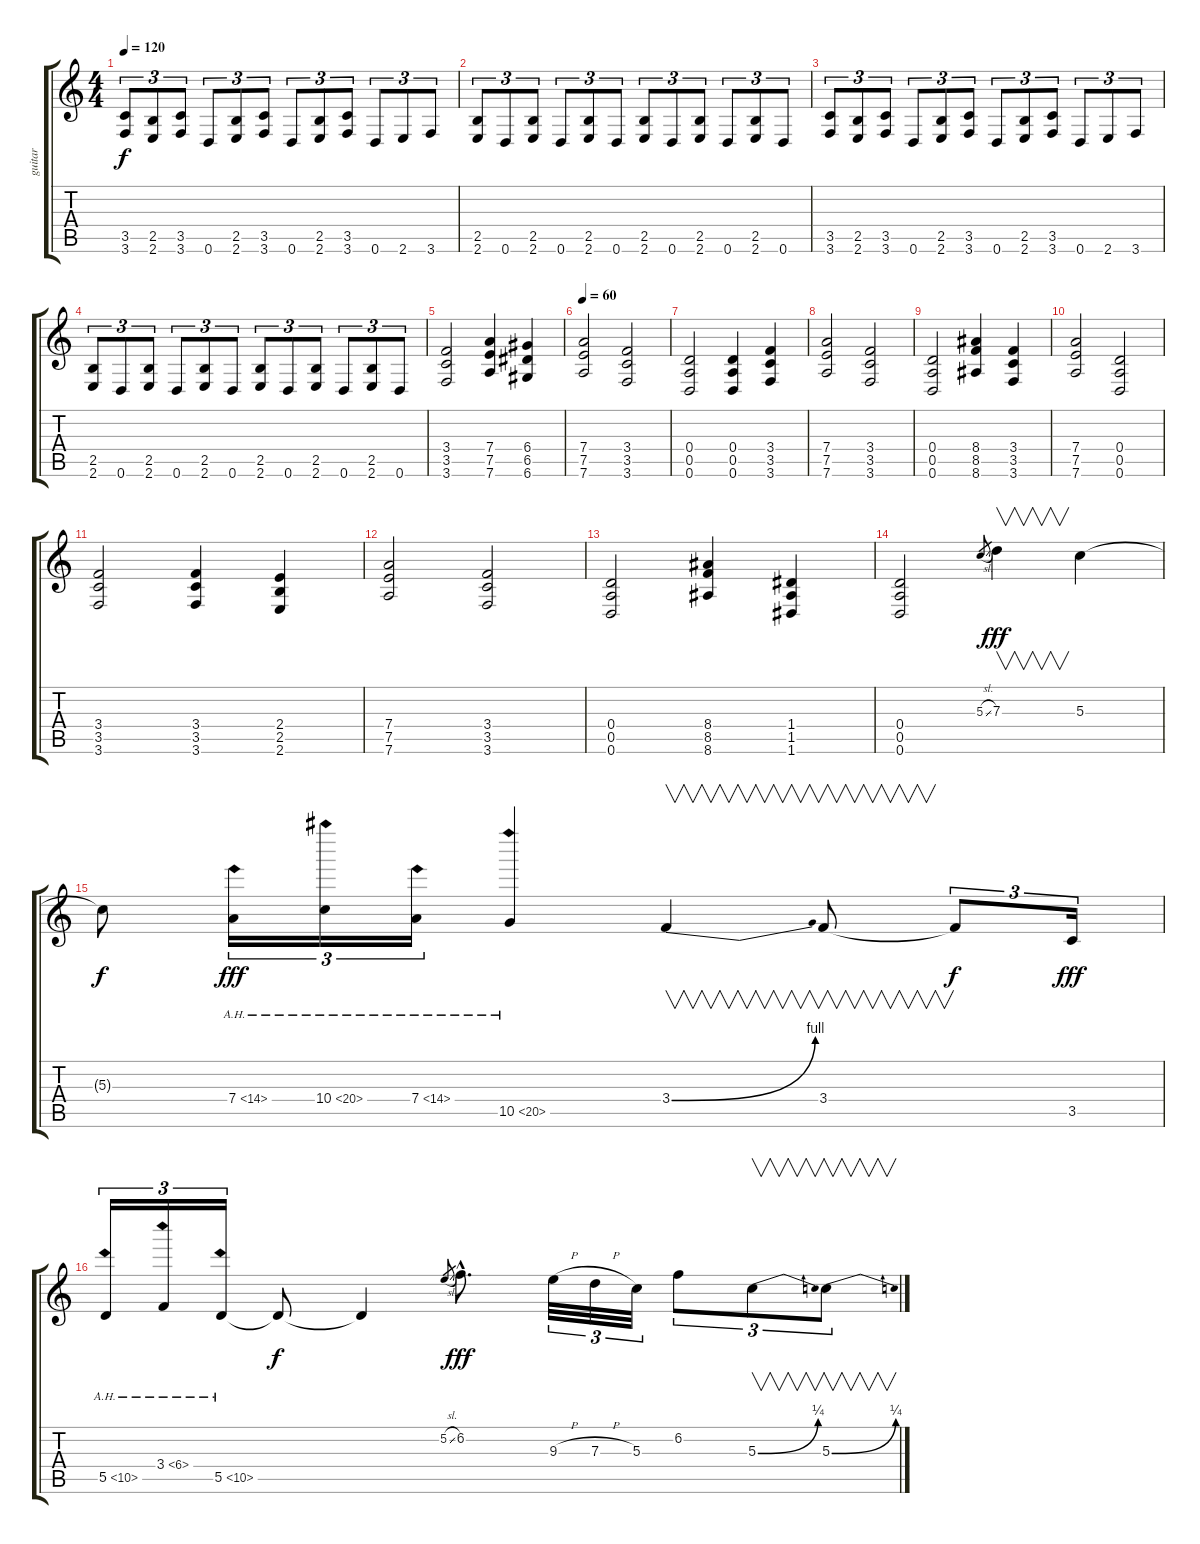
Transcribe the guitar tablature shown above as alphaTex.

\track ("guitar" "guitar") {instrument overdrivenguitar}
\staff {score tabs}
\tuning (E4 B3 G3 D3 A2 D2) {hide}
\ts (4 4)
\tempo 120
\clef g2
\ks c
(3.5 3.6).8{tu (3 2) dy f} (2.5 2.6).8{tu (3 2)} (3.5 3.6).8{tu (3 2)} 0.6.8{tu (3 2)} (2.5 2.6).8{tu (3 2)} (3.5 3.6).8{tu (3 2)} 0.6.8{tu (3 2)} (2.5 2.6).8{tu (3 2)} (3.5 3.6).8{tu (3 2)} 0.6.8{tu (3 2)} 2.6.8{tu (3 2)} 3.6.8{tu (3 2)} |
(2.5 2.6).8{tu (3 2)} 0.6.8{tu (3 2)} (2.5 2.6).8{tu (3 2)} 0.6.8{tu (3 2)} (2.5 2.6).8{tu (3 2)} 0.6.8{tu (3 2)} (2.5 2.6).8{tu (3 2)} 0.6.8{tu (3 2)} (2.5 2.6).8{tu (3 2)} 0.6.8{tu (3 2)} (2.5 2.6).8{tu (3 2)} 0.6.8{tu (3 2)} |
(3.5 3.6).8{tu (3 2)} (2.5 2.6).8{tu (3 2)} (3.5 3.6).8{tu (3 2)} 0.6.8{tu (3 2)} (2.5 2.6).8{tu (3 2)} (3.5 3.6).8{tu (3 2)} 0.6.8{tu (3 2)} (2.5 2.6).8{tu (3 2)} (3.5 3.6).8{tu (3 2)} 0.6.8{tu (3 2)} 2.6.8{tu (3 2)} 3.6.8{tu (3 2)} |
(2.5 2.6).8{tu (3 2)} 0.6.8{tu (3 2)} (2.5 2.6).8{tu (3 2)} 0.6.8{tu (3 2)} (2.5 2.6).8{tu (3 2)} 0.6.8{tu (3 2)} (2.5 2.6).8{tu (3 2)} 0.6.8{tu (3 2)} (2.5 2.6).8{tu (3 2)} 0.6.8{tu (3 2)} (2.5 2.6).8{tu (3 2)} 0.6.8{tu (3 2)} |
(3.4 3.5 3.6).2 (7.4 7.5 7.6).4 (6.4 6.5 6.6).4 |
\tempo 60
(7.4 7.5 7.6).2{volume 12} (3.4 3.5 3.6).2 |
(0.4 0.5 0.6).2 (0.4 0.5 0.6).4 (3.4 3.5 3.6).4 |
(7.4 7.5 7.6).2 (3.4 3.5 3.6).2 |
(0.4 0.5 0.6).2 (8.4 8.5 8.6).4 (3.4 3.5 3.6).4 |
(7.4 7.5 7.6).2 (0.4 0.5 0.6).2 |
(3.4 3.5 3.6).2 (3.4 3.5 3.6).4 (2.4 2.5 2.6).4 |
(7.4 7.5 7.6).2 (3.4 3.5 3.6).2 |
(0.4 0.5 0.6).2 (8.4 8.5 8.6).4 (1.4 1.5 1.6).4 |
(0.4 0.5 0.6).2{volume 15} 5.3{sl}.8{gr} 7.3.4{v dy fff volume 16} 5.3.4 |
5.3{t}.8{dy f} 7.4{ah 7}.16{tu (3 2) dy fff} 10.4{ah 10}.16{tu (3 2)} 7.4{ah 7}.16{tu (3 2)} 10.5{ah 10}.4 3.4{be (bend 0 0 60 4)}.4{v} 3.4.8{v} 3.4{t}.8{tu (3 2) dy f} 3.5.16{tu (3 2) dy fff} |
5.5{ah 5}.16{tu (3 2)} 3.4{ah 3}.16{tu (3 2)} 5.5{ah 5}.16{tu (3 2)} 5.5{t}.8{dy f} 5.5{t}.4 5.2{sl}.8{gr} 6.2{hac}.8{d dy fff} 9.3{h}.32{tu (3 2)} 7.3{h}.32{tu (3 2)} 5.3.32{tu (3 2)} 6.2.8{tu (3 2)} 5.3{be (bend 0 0 60 1)}.8{v tu (3 2)} 5.3{be (bend 0 0 60 1)}.8{v tu (3 2)}
